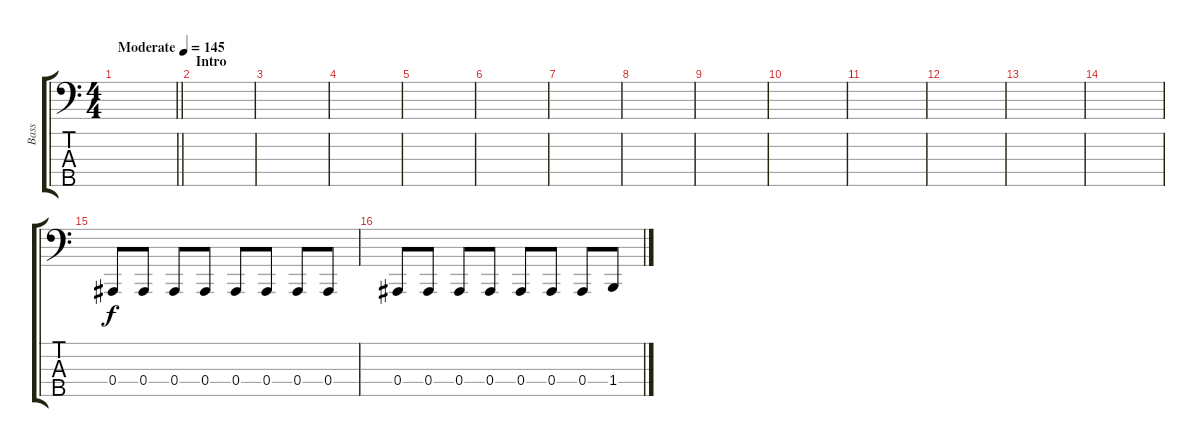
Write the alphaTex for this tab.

\track ("Bass" "Bass") {instrument electricbasspick}
\staff {score tabs}
\tuning (Db2 Ab1 Eb1 Bb0 Eb0) {hide}
\ts (4 4)
\tempo (145 "Moderate")
\clef f4
\barLineRight lightlight
\ks c
|
\section ("" "Intro")
|
|
|
|
|
|
|
|
|
|
|
|
|
0.4.8 0.4.8 0.4.8 0.4.8 0.4.8 0.4.8 0.4.8 0.4.8 |
0.4.8 0.4.8 0.4.8 0.4.8 0.4.8 0.4.8 0.4.8 1.4.8
